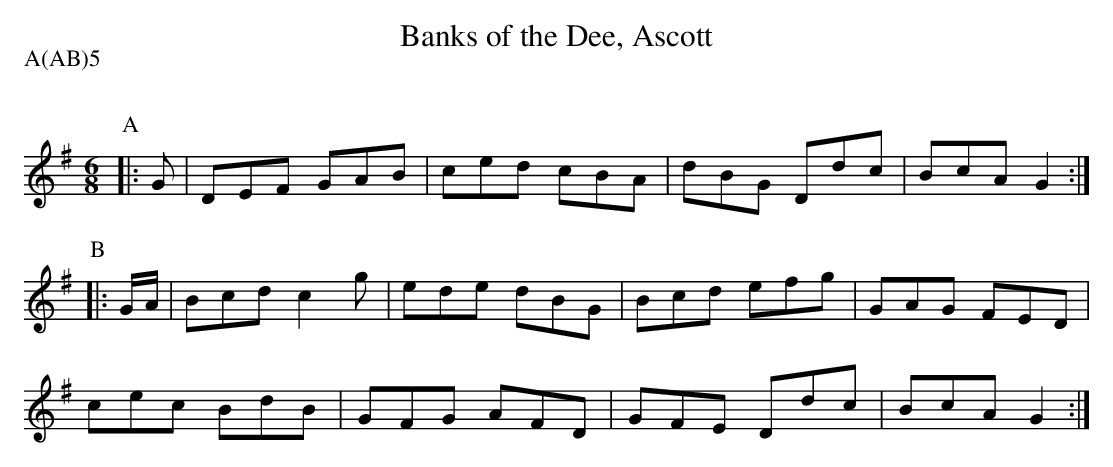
X:1
T:Banks of the Dee, Ascott
Q:120
M:6/8
L:1/8
P:A(AB)5
K:G
P:A
|:G|DEF GAB|ced cBA|dBG Ddc|BcA G2:|
P:B
|:G/A/|Bcd c2g|ede dBG|Bcd efg|GAG FED|
cec BdB|GFG AFD|GFE Ddc|BcA G2:|
